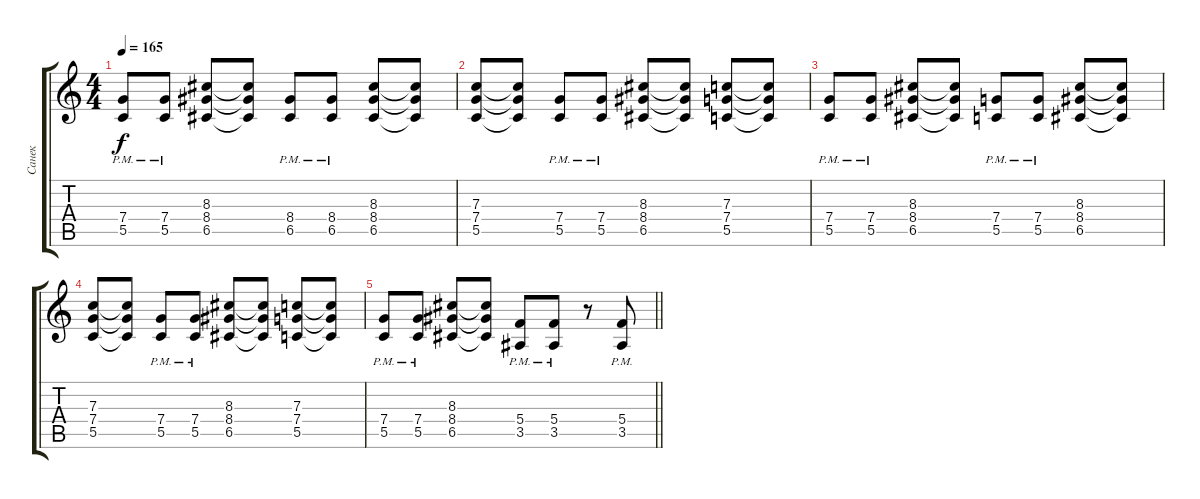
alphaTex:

\track ("Санек" "Санек") {instrument distortionguitar}
\staff {score tabs}
\tuning (D4 A3 F3 C3 G2 C2) {hide}
\ts (4 4)
\tempo 165
\clef g2
\ks c
(7.4{pm} 5.5{pm}).8{dy f} (7.4{pm} 5.5{pm}).8 (8.3 8.4 6.5).8 (8.3{t} 8.4{t} 6.5{t}).8 (8.4{pm} 6.5{pm}).8 (8.4{pm} 6.5{pm}).8 (8.3 8.4 6.5).8 (8.3{t} 8.4{t} 6.5{t}).8 |
(7.3 7.4 5.5).8 (7.3{t} 7.4{t} 5.5{t}).8 (7.4{pm} 5.5{pm}).8 (7.4{pm} 5.5{pm}).8 (8.3 8.4 6.5).8 (8.3{t} 8.4{t} 6.5{t}).8 (7.3 7.4 5.5).8 (7.3{t} 7.4{t} 5.5{t}).8 |
(7.4{pm} 5.5{pm}).8 (7.4{pm} 5.5{pm}).8 (8.3 8.4 6.5).8 (8.3{t} 8.4{t} 6.5{t}).8 (7.4{pm} 5.5{pm}).8 (7.4{pm} 5.5{pm}).8 (8.3 8.4 6.5).8 (8.3{t} 8.4{t} 6.5{t}).8 |
(7.3 7.4 5.5).8 (7.3{t} 7.4{t} 5.5{t}).8 (7.4{pm} 5.5{pm}).8 (7.4{pm} 5.5{pm}).8 (8.3 8.4 6.5).8 (8.3{t} 8.4{t} 6.5{t}).8 (7.3 7.4 5.5).8 (7.3{t} 7.4{t} 5.5{t}).8 |
\barLineRight lightlight
(7.4{pm} 5.5{pm}).8 (7.4{pm} 5.5{pm}).8 (8.3 8.4 6.5).8 (8.3{t} 8.4{t} 6.5{t}).8 (5.4{pm} 3.5{pm}).8 (5.4{pm} 3.5{pm}).8 r.8 (5.4{pm} 3.5{pm}).8
